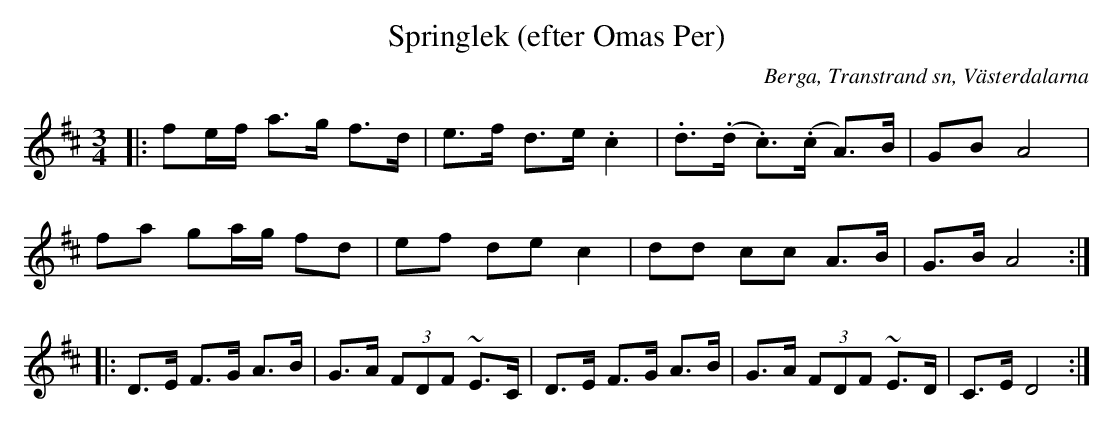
X:1
T:Springlek (efter Omas Per)
O:Berga, Transtrand sn, Västerdalarna
M:3/4
L:1/8
K:D
|:fe/2f/2 a>g f>d | e>f d>e .c2 | .d>(.d .c)>(.c A)>B | GB A4 |
fa ga/g/ fd | ef de c2 | dd cc A>B | G>B A4 :|
|:D>E F>G A>B | G>A (3 FDF ~E>C | D>E F>G A>B | G>A (3FDF ~E>D | C>E D4:|
